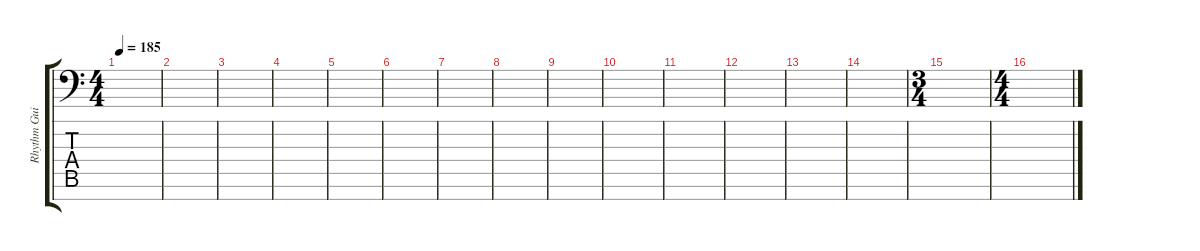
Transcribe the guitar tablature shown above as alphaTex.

\track ("Rhythm Guitar" "Rhythm Gui") {instrument overdrivenguitar}
\staff {score tabs}
\tuning (E4 B3 G3 D3 A2 E2 C-1) {hide}
\ts (4 4)
\tempo 185
\clef f4
\ks c
|
|
|
|
|
|
|
|
|
|
|
|
|
|
\ts (3 4)
|
\ts (4 4)
